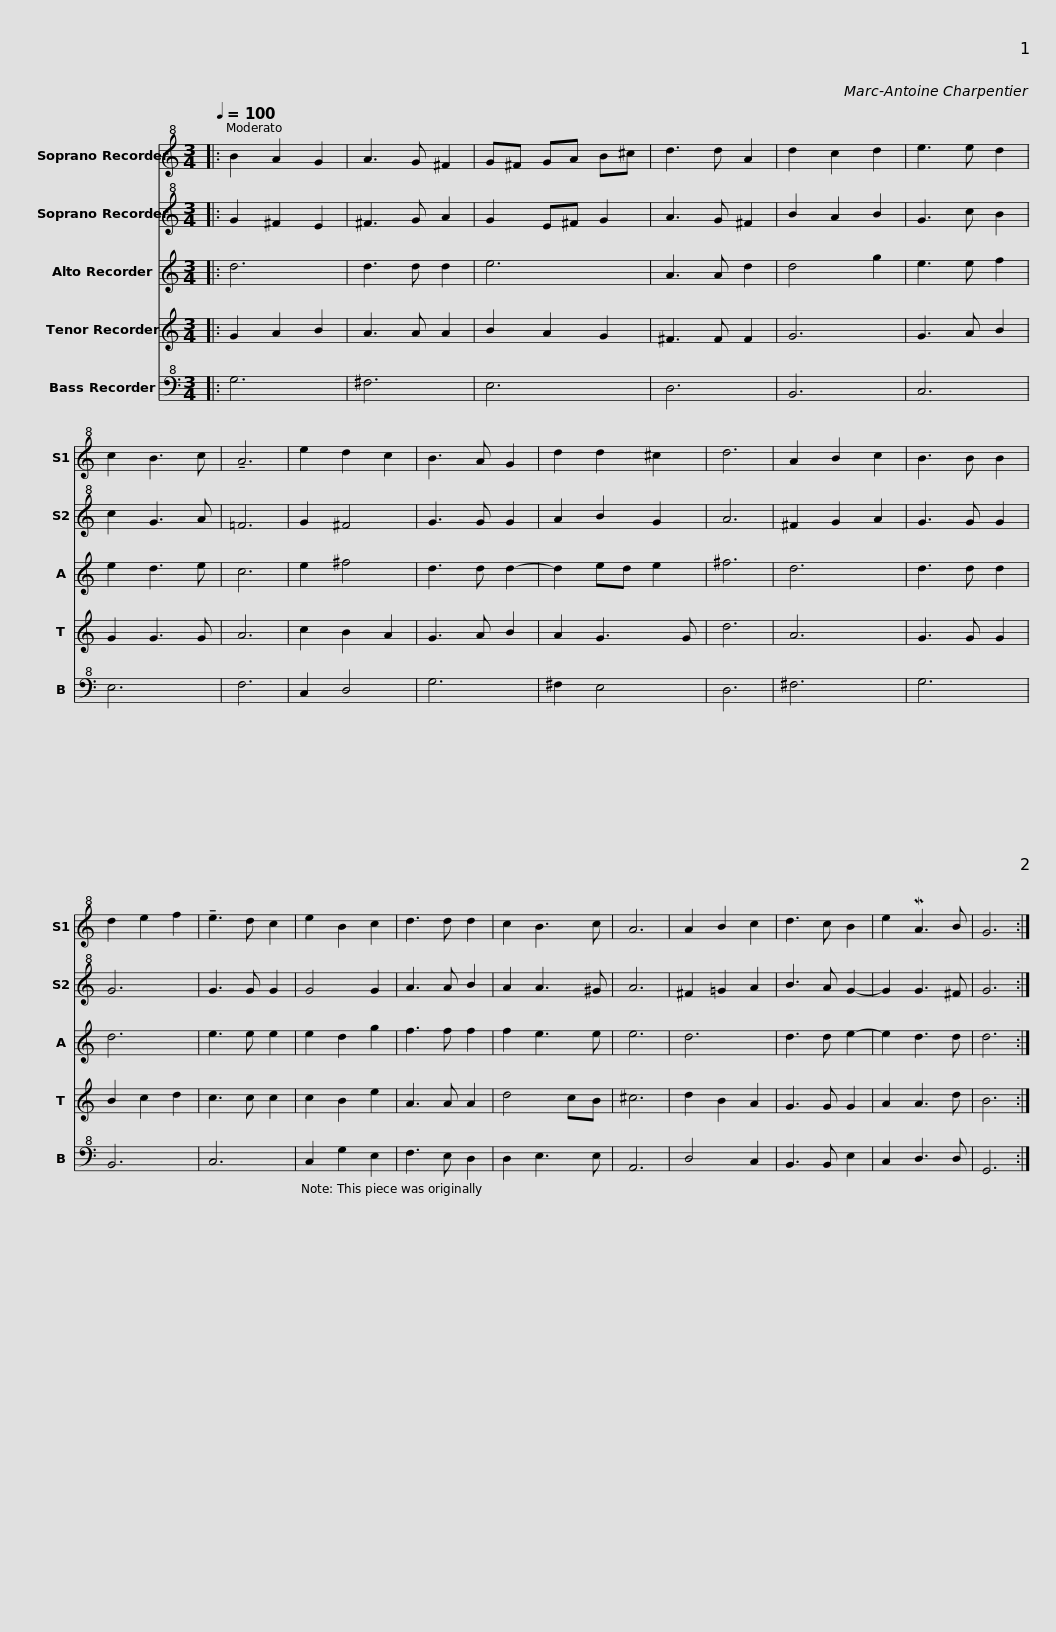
X:1
%%score 1 2 3 4 5
L:1/8
Q:1/4=100
M:3/4
I:linebreak $
K:C
V:1 treble+8
V:2 treble+8
V:3 treble
V:4 treble
V:5 bass+8
V:1
|: B2 A2 G2 | A3 G ^F2 | G^F GA B^c | d3 d A2 | d2 c2 d2 | %5
 e3 e d2 |$ c2 B3 c | !tenuto!A6 | e2 d2 c2 | B3 A G2 | %10
 d2 d2 ^c2 | d6 | A2 B2 c2 | B3 B B2 | d2 e2 f2 | %15
 !tenuto!e3 d c2 |$ e2 B2 c2 | d3 d d2 | c2 B3 c | A6 | %20
 A2 B2 c2 | d3 c B2 | e2 MA3 B | G6 :| %24
V:2
|: G2 ^F2 E2 | ^F3 G A2 | G2 E^F G2 | A3 G ^F2 | B2 A2 B2 | %5
 G3 c B2 |$ c2 G3 A | =F6 | G2 ^F4 | G3 G G2 | %10
 A2 B2 G2 | A6 | ^F2 G2 A2 | G3 G G2 | G6 | %15
 G3 G G2 |$ G4 G2 | A3 A B2 | A2 A3 ^G | A6 | %20
 ^F2 =G2 A2 | B3 A G2- | G2 G3 ^F | G6 :| %24
V:3
|: d6 | d3 d d2 | e6 | A3 A d2 | d4 g2 | %5
 e3 e f2 |$ e2 d3 e | c6 | e2 ^f4 | d3 d d2- | %10
 d2 ed e2 | ^f6 | d6 | d3 d d2 | d6 | %15
 e3 e e2 |$ e2 d2 g2 | f3 f f2 | f2 e3 e | e6 | %20
 d6 | d3 d e2- | e2 d3 d | d6 :| %24
V:4
|: G2 A2 B2 | A3 A A2 | B2 A2 G2 | ^F3 F F2 | G6 | %5
 G3 A B2 |$ G2 G3 G | A6 | c2 B2 A2 | G3 A B2 | %10
 A2 G3 G | d6 | A6 | G3 G G2 | B2 c2 d2 | %15
 c3 c c2 |$ c2 B2 e2 | A3 A A2 | d4 cB | ^c6 | %20
 d2 B2 A2 | G3 G G2 | A2 A3 d | B6 :| %24
V:5
|: G,6 | ^F,6 | E,6 | D,6 | B,,6 | %5
 C,6 |$ E,6 | F,6 | C,2 D,4 | G,6 | %10
 ^F,2 E,4 | D,6 | ^F,6 | G,6 | B,,6 | %15
 C,6 |$ C,2 G,2 E,2 | F,3 E, D,2 | D,2 E,3 E, | A,,6 | %20
 D,4 C,2 | B,,3 B,, E,2 | C,2 D,3 D, | G,,6 :| %24
